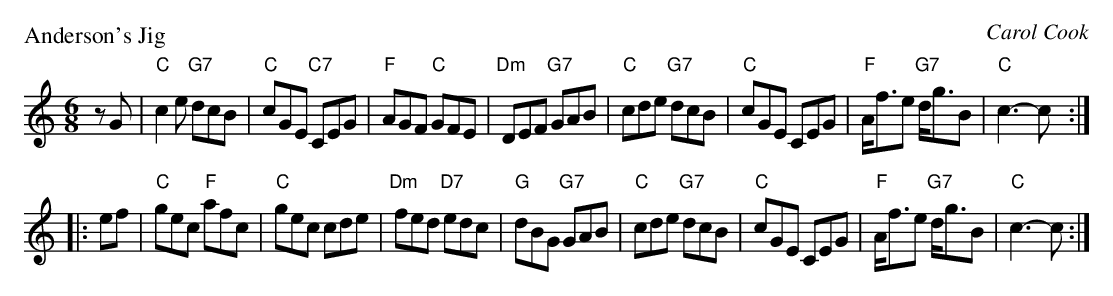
X:1
P: Anderson's Jig
C: Carol Cook
M: 6/8
L: 1/8
K: C
zG \
| "C"c2e "G7"dcB | "C"cGE "C7"CEG \
| "F"AGF "C"GFE | "Dm"DEF "G7"GAB \
| "C"cde "G7"dcB | "C"cGE CEG \
| "F"A<fe "G7"d<gB | "C"c3- c :|
|: ef \
| "C"gec "F"afc | "C"gec cde \
| "Dm"fed "D7"edc | "G"dBG "G7"GAB \
| "C"cde "G7"dcB | "C"cGE CEG \
| "F"A<fe "G7"d<gB | "C"c3- c :|
